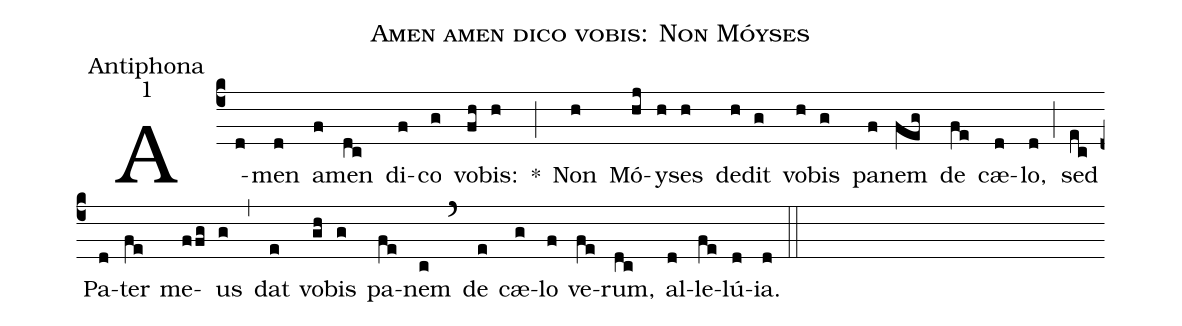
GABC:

name:Amen amen dico vobis: Non Móyses;
office-part:Antiphona;
mode:1;
%%
(c4)A(d)men(d) a(f)men(dc) di(f)co(g) vo(fh)bis:(h) *(;) Non(h) Mó(hj)y(h)ses(h) de(h)dit(g) vo(h)bis(g) pa(f)nem(feg) de(fe) cæ(d)lo,(d) (;) sed(ec) Pa(d)ter(fe) me(ffg)us(g) (,) dat(e) vo(gh)bis(g) pa(fe)nem(c) (`) de(e) cæ(g)lo(f) ve(fe)rum,(dc) al(d)le(fe)lú(d)ia.(d) (::)
